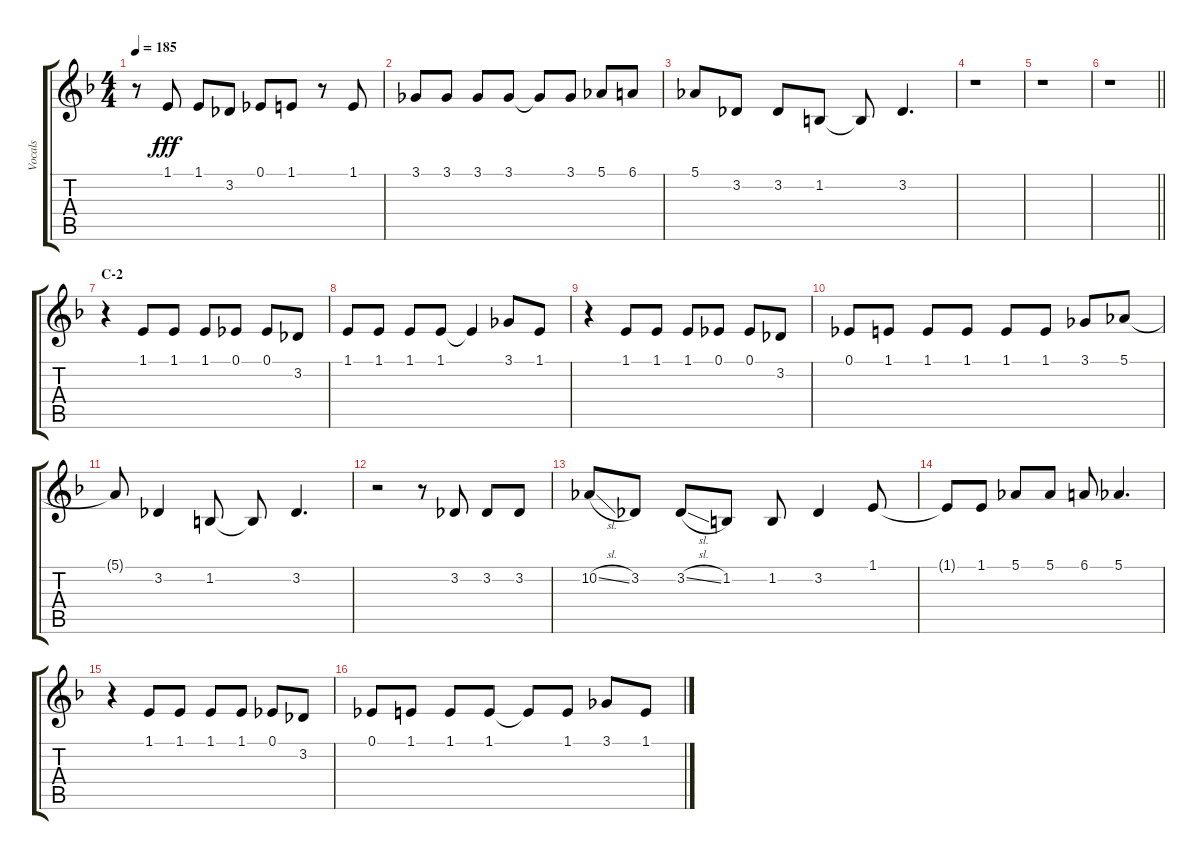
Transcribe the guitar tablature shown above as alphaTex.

\track ("Vocals" "Vocals") {instrument voiceoohs}
\staff {score tabs}
\tuning (Eb4 Bb3 Gb3 Db3 Ab2 Db2) {hide}
\ts (4 4)
\tempo 185
\clef g2
\ks f
r.8{dy fff} 1.1.8 1.1.8 3.2.8 0.1.8 1.1.8 r.8 1.1.8 |
3.1.8 3.1.8 3.1.8 3.1.8 3.1{t}.8 3.1.8 5.1.8 6.1.8 |
5.1.8 3.2.8 3.2.8 1.2.8 1.2{t}.8 3.2.4{d} |
r.1 |
r.1 |
\barLineRight lightlight
r.1 |
\section ("" "C-2")
r.4 1.1.8 1.1.8 1.1.8 0.1.8 0.1.8 3.2.8 |
1.1.8 1.1.8 1.1.8 1.1.8 1.1{t}.4 3.1.8 1.1.8 |
r.4 1.1.8 1.1.8 1.1.8 0.1.8 0.1.8 3.2.8 |
0.1.8 1.1.8 1.1.8 1.1.8 1.1.8 1.1.8 3.1.8 5.1.8 |
5.1{t}.8 3.2.4 1.2.8 1.2{t}.8 3.2.4{d} |
r.2 r.8 3.2.8 3.2.8 3.2.8 |
10.2{sl}.8 3.2.8 3.2{sl}.8 1.2.8 1.2.8 3.2.4 1.1.8 |
1.1{t}.8 1.1.8 5.1.8 5.1.8 6.1.8 5.1.4{d} |
r.4 1.1.8 1.1.8 1.1.8 1.1.8 0.1.8 3.2.8 |
0.1.8 1.1.8 1.1.8 1.1.8 1.1{t}.8 1.1.8 3.1.8 1.1.8
